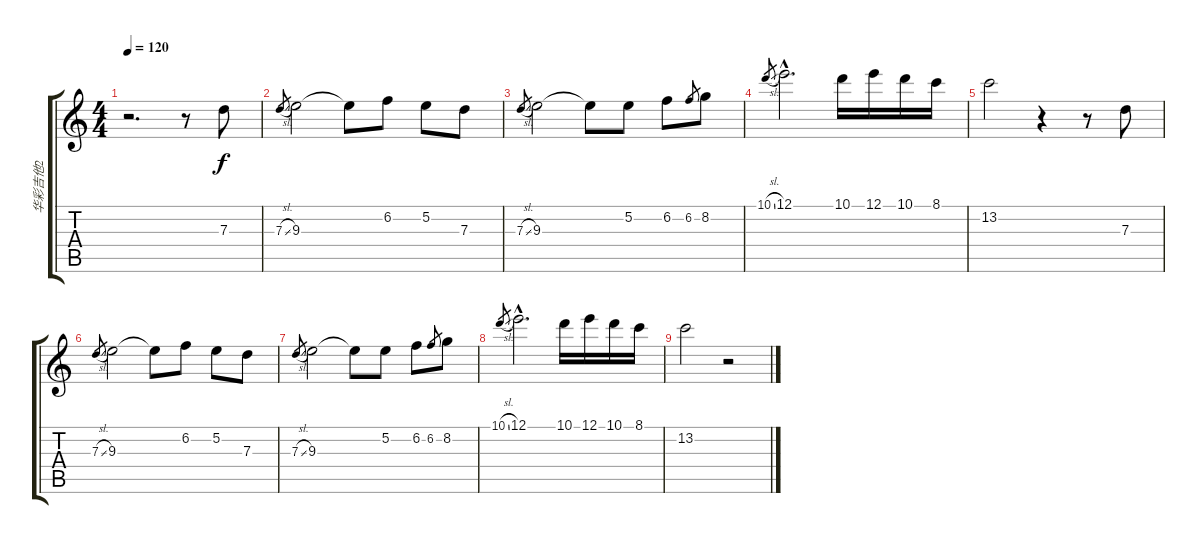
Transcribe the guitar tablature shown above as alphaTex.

\track ("华彩吉他2" "华彩吉他2") {instrument acousticguitarnylon}
\staff {score tabs}
\tuning (E4 B3 G3 D3 A2 E2) {hide}
\ts (4 4)
\tempo 120
\clef g2
\ks c
r.2{d dy f} r.8 7.3.8 |
7.3{sl}.8{gr} 9.3.2 9.3{t}.8 6.2.8 5.2.8 7.3.8 |
7.3{sl}.8{gr} 9.3.2 9.3{t}.8 5.2.8 6.2.8 6.2.8{gr} 8.2.8 |
10.1{sl}.8{gr} 12.1{hac}.2{d} 10.1.16 12.1.16 10.1.16 8.1.16 |
13.2.2 r.4 r.8 7.3.8 |
7.3{sl}.8{gr} 9.3.2 9.3{t}.8 6.2.8 5.2.8 7.3.8 |
7.3{sl}.8{gr} 9.3.2 9.3{t}.8 5.2.8 6.2.8 6.2.8{gr} 8.2.8 |
10.1{sl}.8{gr} 12.1{hac}.2{d} 10.1.16 12.1.16 10.1.16 8.1.16 |
13.2.2 r.2
